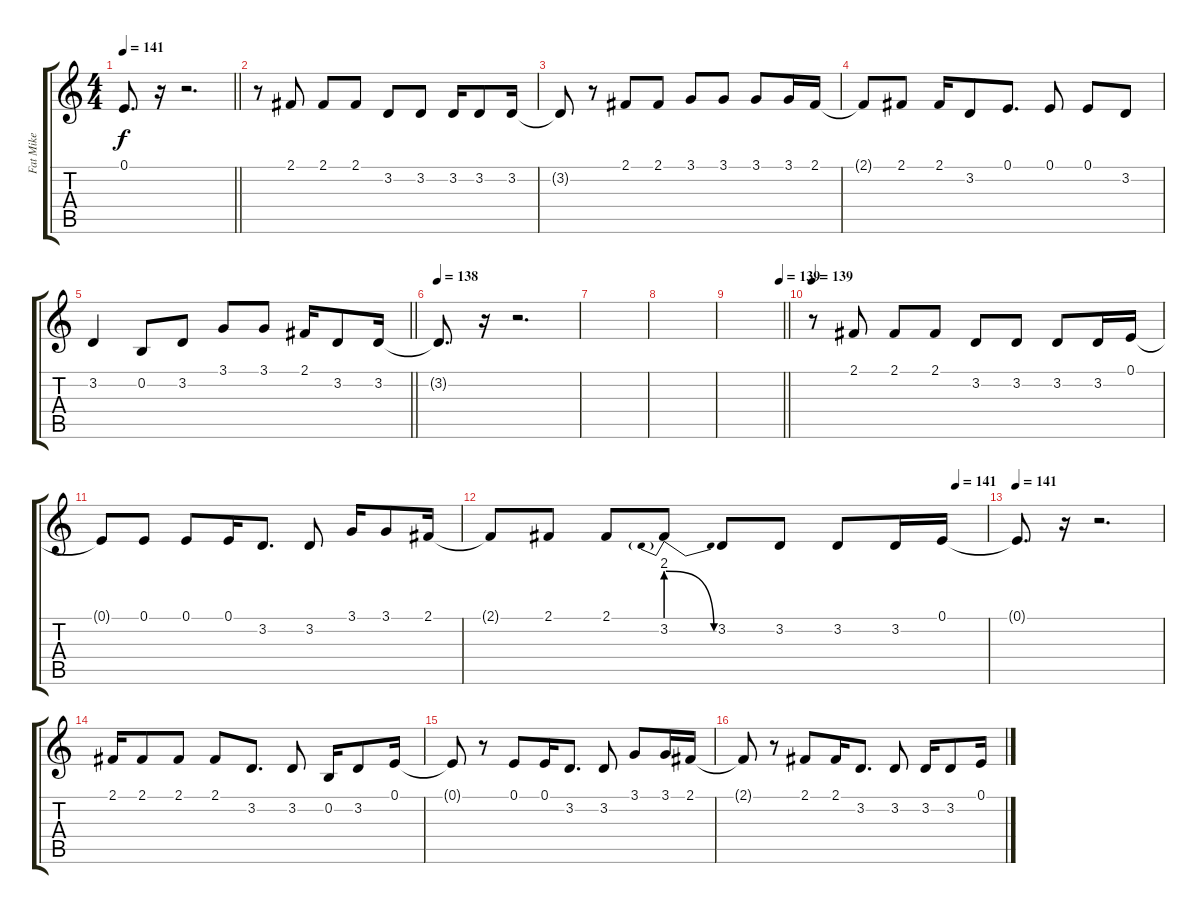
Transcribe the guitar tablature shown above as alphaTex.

\track ("Fat Mike" "Fat Mike") {instrument bassoon}
\staff {score tabs}
\tuning (E4 B3 G3 D3 A2 E2) {hide}
\ts (4 4)
\tempo 141
\clef g2
\barLineRight lightlight
\ks c
0.1{t}.8{d dy f} r.16 r.2{d} |
\section ("" "")
r.8{balance 5} 2.1.8 2.1.8 2.1.8 3.2.8 3.2.8 3.2.16 3.2.8 3.2.16 |
3.2{t}.8 r.8 2.1.8 2.1.8 3.1.8 3.1.8 3.1.8 3.1.16 2.1.16 |
2.1{t}.8 2.1.8 2.1.16 3.2.8 0.1.8{d} 0.1.8 0.1.8 3.2.8 |
\barLineRight lightlight
3.2.4 0.2.8{balance 11} 3.2.8 3.1.8 3.1.8 2.1.16 3.2.8 3.2.16 |
\section ("" "")
\tempo 138
3.2{t}.8{d} r.16 r.2{d} |
|
|
\tempo (139 0.9375)
\barLineRight lightlight
|
\section ("" "")
\tempo 139
r.8{balance 5} 2.1.8 2.1.8 2.1.8 3.2.8 3.2.8 3.2.8 3.2.16 0.1.16 |
0.1{t}.8 0.1.8 0.1.8 0.1.16 3.2.8{d} 3.2.8 3.1.16 3.1.8 2.1.16 |
\tempo (141 0.9375)
2.1{t}.8 2.1.8{balance 11} 2.1.8 3.2{be (prebendrelease 0 8 60 0)}.8 3.2.8 3.2.8 3.2.8 3.2.16 0.1.16 |
\tempo 141
0.1{t}.8{d} r.16 r.2{d} |
2.1.16{balance 5} 2.1.8 2.1.8 2.1.8 3.2.8{d} 3.2.8 0.2.16 3.2.8 0.1.16 |
0.1{t}.8 r.8 0.1.8 0.1.16 3.2.8{d} 3.2.8 3.1.8 3.1.16 2.1.16 |
2.1{t}.8 r.8 2.1.8{balance 11} 2.1.16 3.2.8{d} 3.2.8 3.2.16 3.2.8 0.1.16
